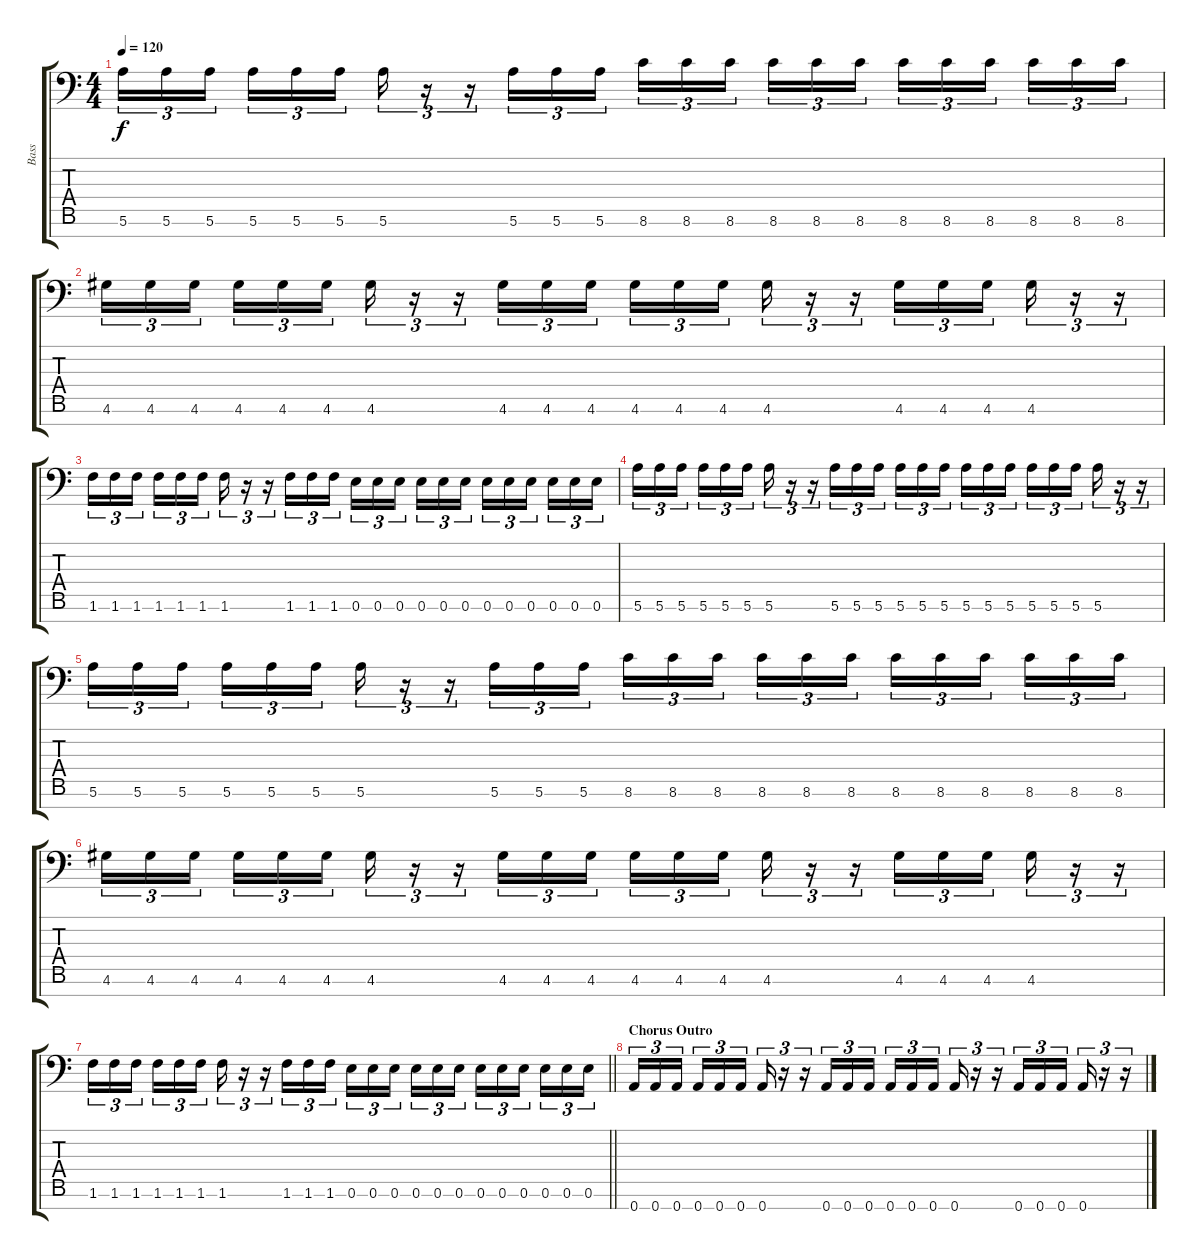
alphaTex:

\track ("Bass" "Bass") {instrument electricbasspick}
\staff {score tabs}
\tuning (E4 B3 G3 D3 A2 E2 A1) {hide}
\ts (4 4)
\tempo 120
\clef f4
\ks c
5.6.16{tu (3 2) dy f} 5.6.16{tu (3 2)} 5.6.16{tu (3 2) beam splitsecondary} 5.6.16{tu (3 2)} 5.6.16{tu (3 2)} 5.6.16{tu (3 2)} 5.6.16{tu (3 2)} r.16{tu (3 2)} r.16{tu (3 2)} 5.6.16{tu (3 2)} 5.6.16{tu (3 2)} 5.6.16{tu (3 2)} 8.6.16{tu (3 2)} 8.6.16{tu (3 2)} 8.6.16{tu (3 2) beam splitsecondary} 8.6.16{tu (3 2)} 8.6.16{tu (3 2)} 8.6.16{tu (3 2)} 8.6.16{tu (3 2)} 8.6.16{tu (3 2)} 8.6.16{tu (3 2) beam splitsecondary} 8.6.16{tu (3 2)} 8.6.16{tu (3 2)} 8.6.16{tu (3 2)} |
4.6.16{tu (3 2)} 4.6.16{tu (3 2)} 4.6.16{tu (3 2) beam splitsecondary} 4.6.16{tu (3 2)} 4.6.16{tu (3 2)} 4.6.16{tu (3 2)} 4.6.16{tu (3 2)} r.16{tu (3 2)} r.16{tu (3 2)} 4.6.16{tu (3 2)} 4.6.16{tu (3 2)} 4.6.16{tu (3 2)} 4.6.16{tu (3 2)} 4.6.16{tu (3 2)} 4.6.16{tu (3 2) beam splitsecondary} 4.6.16{tu (3 2)} r.16{tu (3 2)} r.16{tu (3 2)} 4.6.16{tu (3 2)} 4.6.16{tu (3 2)} 4.6.16{tu (3 2) beam splitsecondary} 4.6.16{tu (3 2)} r.16{tu (3 2)} r.16{tu (3 2)} |
1.6.16{tu (3 2)} 1.6.16{tu (3 2)} 1.6.16{tu (3 2) beam splitsecondary} 1.6.16{tu (3 2)} 1.6.16{tu (3 2)} 1.6.16{tu (3 2)} 1.6.16{tu (3 2)} r.16{tu (3 2)} r.16{tu (3 2)} 1.6.16{tu (3 2)} 1.6.16{tu (3 2)} 1.6.16{tu (3 2)} 0.6.16{tu (3 2)} 0.6.16{tu (3 2)} 0.6.16{tu (3 2) beam splitsecondary} 0.6.16{tu (3 2)} 0.6.16{tu (3 2)} 0.6.16{tu (3 2)} 0.6.16{tu (3 2)} 0.6.16{tu (3 2)} 0.6.16{tu (3 2) beam splitsecondary} 0.6.16{tu (3 2)} 0.6.16{tu (3 2)} 0.6.16{tu (3 2)} |
5.6.16{tu (3 2)} 5.6.16{tu (3 2)} 5.6.16{tu (3 2) beam splitsecondary} 5.6.16{tu (3 2)} 5.6.16{tu (3 2)} 5.6.16{tu (3 2)} 5.6.16{tu (3 2)} r.16{tu (3 2)} r.16{tu (3 2)} 5.6.16{tu (3 2)} 5.6.16{tu (3 2)} 5.6.16{tu (3 2)} 5.6.16{tu (3 2)} 5.6.16{tu (3 2)} 5.6.16{tu (3 2) beam splitsecondary} 5.6.16{tu (3 2)} 5.6.16{tu (3 2)} 5.6.16{tu (3 2)} 5.6.16{tu (3 2)} 5.6.16{tu (3 2)} 5.6.16{tu (3 2) beam splitsecondary} 5.6.16{tu (3 2)} r.16{tu (3 2)} r.16{tu (3 2)} |
5.6.16{tu (3 2)} 5.6.16{tu (3 2)} 5.6.16{tu (3 2) beam splitsecondary} 5.6.16{tu (3 2)} 5.6.16{tu (3 2)} 5.6.16{tu (3 2)} 5.6.16{tu (3 2)} r.16{tu (3 2)} r.16{tu (3 2)} 5.6.16{tu (3 2)} 5.6.16{tu (3 2)} 5.6.16{tu (3 2)} 8.6.16{tu (3 2)} 8.6.16{tu (3 2)} 8.6.16{tu (3 2) beam splitsecondary} 8.6.16{tu (3 2)} 8.6.16{tu (3 2)} 8.6.16{tu (3 2)} 8.6.16{tu (3 2)} 8.6.16{tu (3 2)} 8.6.16{tu (3 2) beam splitsecondary} 8.6.16{tu (3 2)} 8.6.16{tu (3 2)} 8.6.16{tu (3 2)} |
4.6.16{tu (3 2)} 4.6.16{tu (3 2)} 4.6.16{tu (3 2) beam splitsecondary} 4.6.16{tu (3 2)} 4.6.16{tu (3 2)} 4.6.16{tu (3 2)} 4.6.16{tu (3 2)} r.16{tu (3 2)} r.16{tu (3 2)} 4.6.16{tu (3 2)} 4.6.16{tu (3 2)} 4.6.16{tu (3 2)} 4.6.16{tu (3 2)} 4.6.16{tu (3 2)} 4.6.16{tu (3 2) beam splitsecondary} 4.6.16{tu (3 2)} r.16{tu (3 2)} r.16{tu (3 2)} 4.6.16{tu (3 2)} 4.6.16{tu (3 2)} 4.6.16{tu (3 2) beam splitsecondary} 4.6.16{tu (3 2)} r.16{tu (3 2)} r.16{tu (3 2)} |
\barLineRight lightlight
1.6.16{tu (3 2)} 1.6.16{tu (3 2)} 1.6.16{tu (3 2) beam splitsecondary} 1.6.16{tu (3 2)} 1.6.16{tu (3 2)} 1.6.16{tu (3 2)} 1.6.16{tu (3 2)} r.16{tu (3 2)} r.16{tu (3 2)} 1.6.16{tu (3 2)} 1.6.16{tu (3 2)} 1.6.16{tu (3 2)} 0.6.16{tu (3 2)} 0.6.16{tu (3 2)} 0.6.16{tu (3 2) beam splitsecondary} 0.6.16{tu (3 2)} 0.6.16{tu (3 2)} 0.6.16{tu (3 2)} 0.6.16{tu (3 2)} 0.6.16{tu (3 2)} 0.6.16{tu (3 2) beam splitsecondary} 0.6.16{tu (3 2)} 0.6.16{tu (3 2)} 0.6.16{tu (3 2)} |
\section ("" "Chorus Outro")
0.7.16{tu (3 2)} 0.7.16{tu (3 2)} 0.7.16{tu (3 2) beam splitsecondary} 0.7.16{tu (3 2)} 0.7.16{tu (3 2)} 0.7.16{tu (3 2)} 0.7.16{tu (3 2)} r.16{tu (3 2)} r.16{tu (3 2)} 0.7.16{tu (3 2)} 0.7.16{tu (3 2)} 0.7.16{tu (3 2)} 0.7.16{tu (3 2)} 0.7.16{tu (3 2)} 0.7.16{tu (3 2) beam splitsecondary} 0.7.16{tu (3 2)} r.16{tu (3 2)} r.16{tu (3 2)} 0.7.16{tu (3 2)} 0.7.16{tu (3 2)} 0.7.16{tu (3 2) beam splitsecondary} 0.7.16{tu (3 2)} r.16{tu (3 2)} r.16{tu (3 2)}
